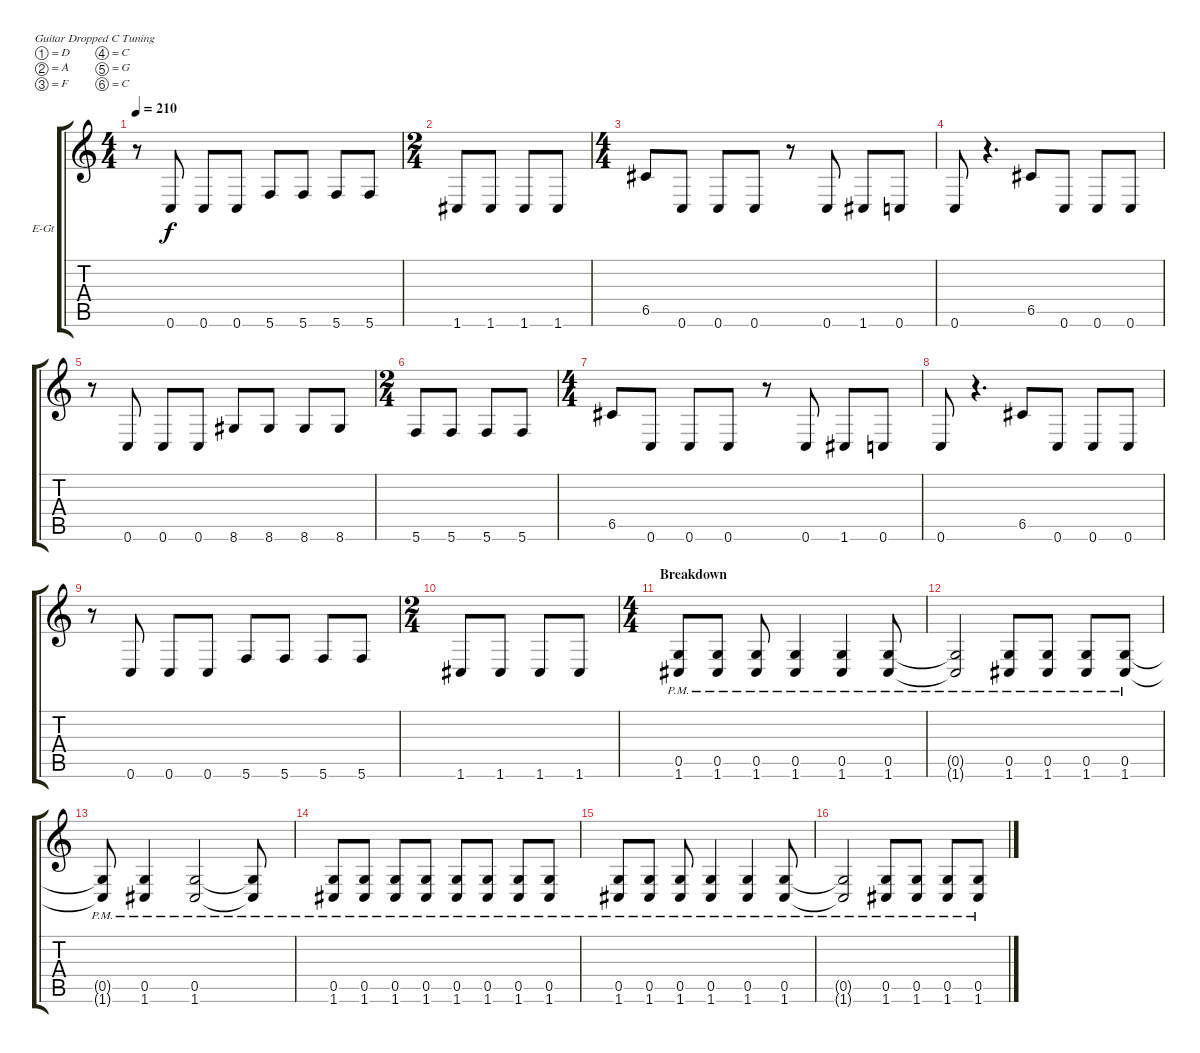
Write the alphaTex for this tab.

\defaultSystemsLayout 4
\bracketExtendMode groupsimilarinstruments
\firstSystemTrackNameOrientation horizontal
\otherSystemsTrackNameOrientation horizontal
\track ("Guitar 1" "E-Gt") {instrument distortionguitar}
\staff {score tabs}
\tuning (D4 A3 F3 C3 G2 C2)
\ts (4 4)
\tempo 210
\clef g2
\ks c
r.8{dy f} 0.6.8 0.6.8 0.6.8 5.6.8 5.6.8 5.6.8 5.6.8 |
\ts (2 4)
1.6.8 1.6.8 1.6.8 1.6.8 |
\ts (4 4)
6.5.8 0.6.8 0.6.8 0.6.8 r.8 0.6.8 1.6.8 0.6.8 |
0.6.8 r.4{d} 6.5.8 0.6.8 0.6.8 0.6.8 |
r.8 0.6.8 0.6.8 0.6.8 8.6.8 8.6.8 8.6.8 8.6.8 |
\ts (2 4)
5.6.8 5.6.8 5.6.8 5.6.8 |
\ts (4 4)
6.5.8 0.6.8 0.6.8 0.6.8 r.8 0.6.8 1.6.8 0.6.8 |
0.6.8 r.4{d} 6.5.8 0.6.8 0.6.8 0.6.8 |
r.8 0.6.8 0.6.8 0.6.8 5.6.8 5.6.8 5.6.8 5.6.8 |
\ts (2 4)
1.6.8 1.6.8 1.6.8 1.6.8 |
\ts (4 4)
\section ("" "Breakdown")
(1.6{pm} 0.5{pm}).8 (1.6{pm} 0.5{pm}).8 (1.6{pm} 0.5{pm}).8 (1.6{pm} 0.5{pm}).4 (1.6{pm} 0.5{pm}).4 (1.6{pm} 0.5{pm}).8 |
(1.6{pm t} 0.5{pm t}).2 (1.6{pm} 0.5{pm}).8 (1.6{pm} 0.5{pm}).8 (1.6{pm} 0.5{pm}).8 (1.6{pm} 0.5{pm}).8 |
(1.6{pm t} 0.5{pm t}).8 (1.6{pm} 0.5{pm}).4 (1.6{pm} 0.5{pm}).2 (1.6{pm t} 0.5{pm t}).8 |
(1.6{pm} 0.5{pm}).8 (1.6{pm} 0.5{pm}).8 (1.6{pm} 0.5{pm}).8 (1.6{pm} 0.5{pm}).8 (1.6{pm} 0.5{pm}).8 (1.6{pm} 0.5{pm}).8 (1.6{pm} 0.5{pm}).8 (1.6{pm} 0.5{pm}).8 |
(1.6{pm} 0.5{pm}).8 (1.6{pm} 0.5{pm}).8 (1.6{pm} 0.5{pm}).8 (1.6{pm} 0.5{pm}).4 (1.6{pm} 0.5{pm}).4 (1.6{pm} 0.5{pm}).8 |
(1.6{pm t} 0.5{pm t}).2 (1.6{pm} 0.5{pm}).8 (1.6{pm} 0.5{pm}).8 (1.6{pm} 0.5{pm}).8 (1.6{pm} 0.5{pm}).8
